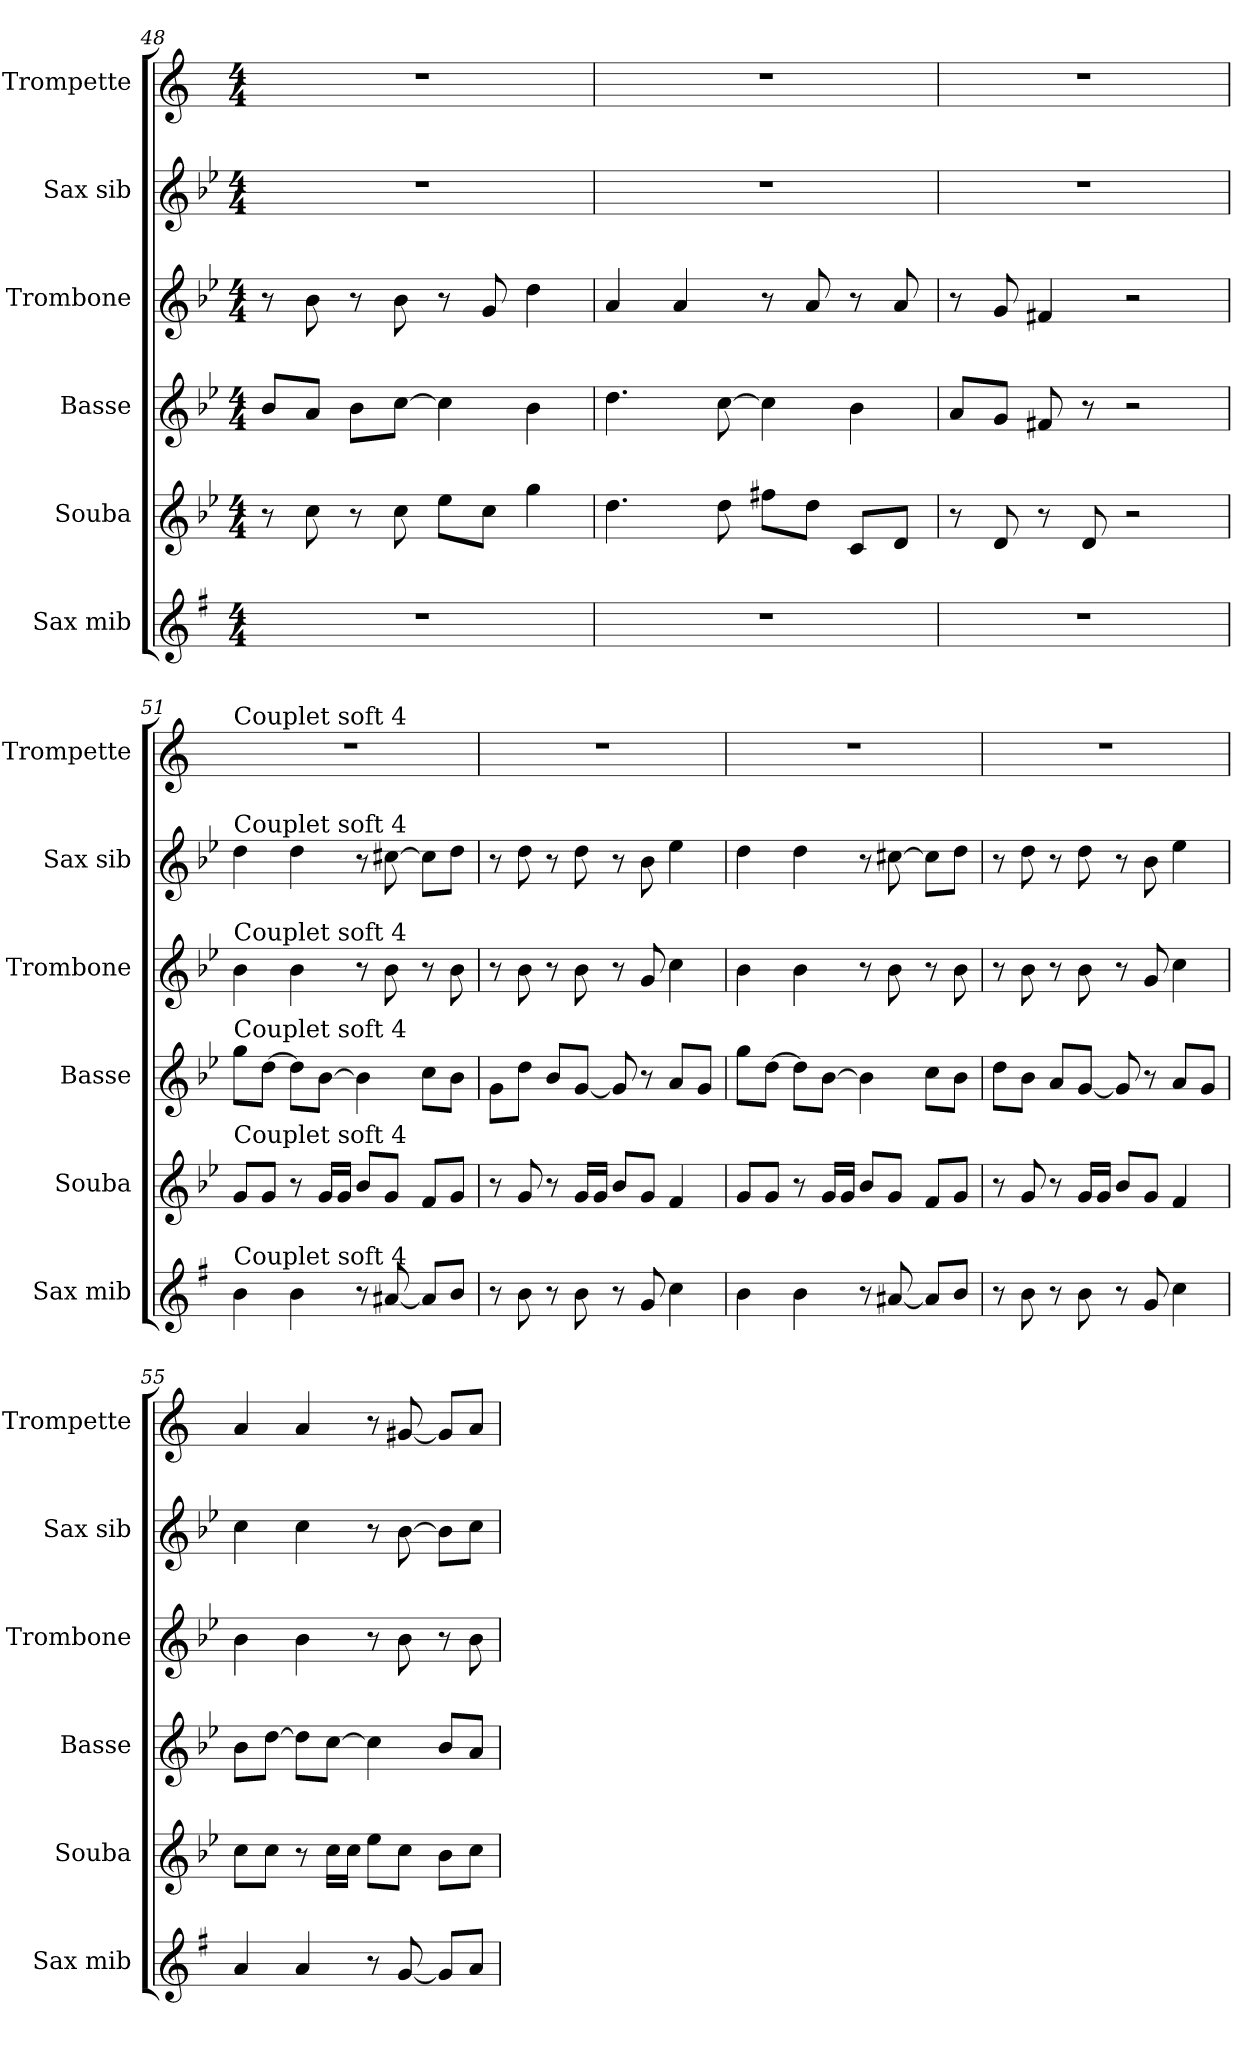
**kern	**kern	**kern	**kern	**kern	**kern
*part6	*part5	*part4	*part3	*part2	*part1
*staff6	*staff5	*staff4	*staff3	*staff2	*staff1
*I"Sax mib	*I"Souba	*I"Basse	*I"Trombone	*I"Sax sib	*I"Trompette
*I'Sax mib	*I'Souba	*I'Basse	*I'Trombone	*I'Sax sib	*I'Trompette
*clefG2	*clefG2	*clefG2	*clefG2	*clefG2	*clefG2
*ITrd5c9	*ITrd15c26	*ITrd8c14	*ITrd8c14	*ITrd8c14	*ITrd1c2
*k[b-e-]	*k[b-e-]	*k[b-e-]	*k[b-e-]	*k[b-e-]	*k[b-e-]
*M4/4	*M4/4	*M4/4	*M4/4	*M4/4	*M4/4
=48	=48	=48	=48	=48	=48
1r	8r	8B-L	8r	1r	1r
.	8C	8AJ	8B-	.	.
.	8r	8B-L	8r	.	.
.	8C	[8cJ	8B-	.	.
.	8E-L	4c]	8r	.	.
.	8CJ	.	8G	.	.
.	4G	4B-	4d	.	.
=49	=49	=49	=49	=49	=49
1r	4.D	4.d	4A	1r	1r
.	.	.	4A	.	.
.	8D	[8c	.	.	.
.	8F#XL	4c]	8r	.	.
.	8DJ	.	8A	.	.
.	8CCL	4B-	8r	.	.
.	8DDJ	.	8A	.	.
=50	=50	=50	=50	=50	=50
1r	8r	8AL	8r	1r	1r
.	8DD	8GJ	8G	.	.
.	8r	8F#X	4F#X	.	.
.	8DD	8r	.	.	.
.	2r	2r	2r	.	.
=51	=51	=51	=51	=51	=51
!	!	!	!	!	!LO:TX:t=Couplet soft 4
!	!	!	!	!LO:TX:t=Couplet soft 4	!
!	!	!	!LO:TX:t=Couplet soft 4	!	!
!	!	!LO:TX:t=Couplet soft 4	!	!	!
!	!LO:TX:t=Couplet soft 4	!	!	!	!
!LO:TX:t=Couplet soft 4	!	!	!	!	!
4d	8GGL	8gL	4B-	4d	1r
.	8GGJ	[8dJ	.	.	.
4d	8r	8dL]	4B-	4d	.
.	16GGLL	[8B-J	.	.	.
.	16GGJJ	.	.	.	.
8r	8BB-L	4B-]	8r	8r	.
[8c#X	8GGJ	.	8B-	[8c#X	.
8c#L]	8FFL	8cL	8r	8c#L]	.
8dJ	8GGJ	8B-J	8B-	8dJ	.
=52	=52	=52	=52	=52	=52
8r	8r	8GL	8r	8r	1r
8d	8GG	8dJ	8B-	8d	.
8r	8r	8B-L	8r	8r	.
8d	16GGLL	[8GJ	8B-	8d	.
.	16GGJJ	.	.	.	.
8r	8BB-L	8G]	8r	8r	.
8B-	8GGJ	8r	8G	8B-	.
4e-	4FF	8AL	4c	4e-	.
.	.	8GJ	.	.	.
=53	=53	=53	=53	=53	=53
4d	8GGL	8gL	4B-	4d	1r
.	8GGJ	[8dJ	.	.	.
4d	8r	8dL]	4B-	4d	.
.	16GGLL	[8B-J	.	.	.
.	16GGJJ	.	.	.	.
8r	8BB-L	4B-]	8r	8r	.
[8c#X	8GGJ	.	8B-	[8c#X	.
8c#L]	8FFL	8cL	8r	8c#L]	.
8dJ	8GGJ	8B-J	8B-	8dJ	.
=54	=54	=54	=54	=54	=54
8r	8r	8dL	8r	8r	1r
8d	8GG	8B-J	8B-	8d	.
8r	8r	8AL	8r	8r	.
8d	16GGLL	[8GJ	8B-	8d	.
.	16GGJJ	.	.	.	.
8r	8BB-L	8G]	8r	8r	.
8B-	8GGJ	8r	8G	8B-	.
4e-	4FF	8AL	4c	4e-	.
.	.	8GJ	.	.	.
=55	=55	=55	=55	=55	=55
4c	8CL	8B-L	4B-	4c	4g
.	8CJ	[8dJ	.	.	.
4c	8r	8dL]	4B-	4c	4g
.	16CLL	[8cJ	.	.	.
.	16CJJ	.	.	.	.
8r	8E-L	4c]	8r	8r	8r
[8B-	8CJ	.	8B-	[8B-	[8f#X
8B-L]	8BB-L	8B-L	8r	8B-L]	8f#L]
8cJ	8CJ	8AJ	8B-	8cJ	8gJ
=	=	=	=	=	=
*-	*-	*-	*-	*-	*-
